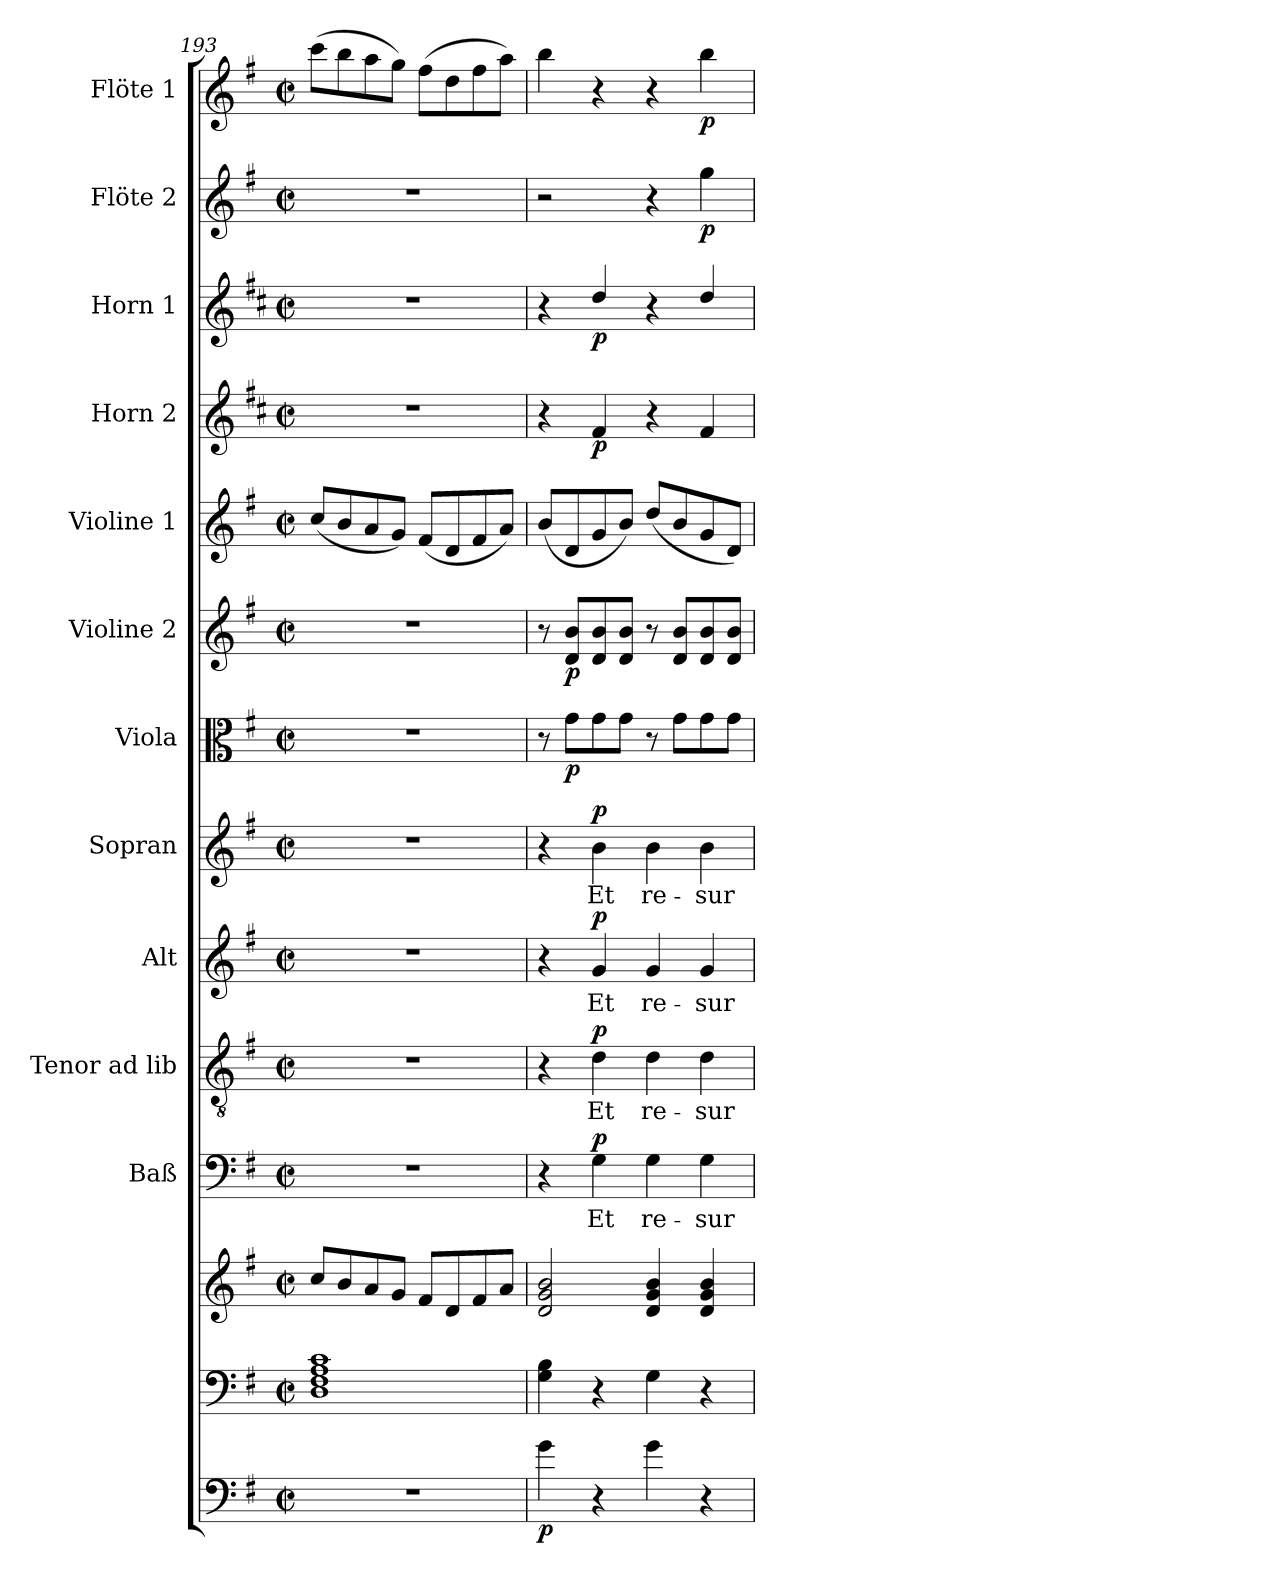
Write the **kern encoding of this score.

**kern	**dynam	**kern	**kern	**kern	**text	**dynam	**kern	**text	**dynam	**kern	**text	**dynam	**kern	**text	**dynam	**kern	**dynam	**kern	**dynam	**kern	**kern	**dynam	**kern	**dynam	**kern	**dynam	**kern	**dynam
*part13	*part13	*part12	*part12	*part11	*part11	*part11	*part10	*part10	*part10	*part9	*part9	*part9	*part8	*part8	*part8	*part7	*part7	*part6	*part6	*part5	*part4	*part4	*part3	*part3	*part2	*part2	*part1	*part1
*staff14	*staff14	*staff13	*staff12	*staff11	*staff11	*staff11	*staff10	*staff10	*staff10	*staff9	*staff9	*staff9	*staff8	*staff8	*staff8	*staff7	*staff7	*staff6	*staff6	*staff5	*staff4	*staff4	*staff3	*staff3	*staff2	*staff2	*staff1	*staff1
*	*	*	*	*I"Baß	*	*	*I"Tenor ad lib	*	*	*I"Alt	*	*	*I"Sopran	*	*	*I"Viola	*	*I"Violine 2	*	*I"Violine 1	*I"Horn 2	*	*I"Horn 1	*	*I"Flöte 2	*	*I"Flöte 1	*
*	*	*	*	*I'Baß	*	*	*I'Ten	*	*	*I'Alt	*	*	*I'Sop	*	*	*I'Vla.	*	*I'Vln. 2	*	*I'Vln. 1	*I'Hrn. 2	*	*I'Hrn. 1	*	*I'Fl. 2	*	*I'Fl. 1	*
*clefF4	*	*clefF4	*clefG2	*clefF4	*	*	*clefGv2	*	*	*clefG2	*	*	*clefG2	*	*	*clefC3	*	*clefG2	*	*clefG2	*clefG2	*	*clefG2	*	*clefG2	*	*clefG2	*
*ITrd7c12	*	*	*	*	*	*	*	*	*	*	*	*	*	*	*	*	*	*	*	*	*ITrd4c7	*	*ITrd4c7	*	*	*	*	*
*k[f#]	*	*k[f#]	*k[f#]	*k[f#]	*	*	*k[f#]	*	*	*k[f#]	*	*	*k[f#]	*	*	*k[f#]	*	*k[f#]	*	*k[f#]	*k[f#]	*	*k[f#]	*	*k[f#]	*	*k[f#]	*
*G:	*	*G:	*G:	*G:	*	*	*G:	*	*	*G:	*	*	*G:	*	*	*G:	*	*G:	*	*G:	*G:	*	*G:	*	*G:	*	*G:	*
*M2/2	*	*M2/2	*M2/2	*M2/2	*	*	*M2/2	*	*	*M2/2	*	*	*M2/2	*	*	*M2/2	*	*M2/2	*	*M2/2	*M2/2	*	*M2/2	*	*M2/2	*	*M2/2	*
*met(c|)	*	*met(c|)	*met(c|)	*met(c|)	*	*	*met(c|)	*	*	*met(c|)	*	*	*met(c|)	*	*	*met(c|)	*	*met(c|)	*	*met(c|)	*met(c|)	*	*met(c|)	*	*met(c|)	*	*met(c|)	*
=193	=193	=193	=193	=193	=193	=193	=193	=193	=193	=193	=193	=193	=193	=193	=193	=193	=193	=193	=193	=193	=193	=193	=193	=193	=193	=193	=193	=193
1r	.	1D 1F# 1A 1c	8cc/L	1r	.	.	1r	.	.	1r	.	.	1r	.	.	1r	.	1r	.	(<8cc/L	1r	.	1r	.	1r	.	(>8ccc\L	.
.	.	.	8b/	.	.	.	.	.	.	.	.	.	.	.	.	.	.	.	.	8b/	.	.	.	.	.	.	8bb\	.
.	.	.	8a/	.	.	.	.	.	.	.	.	.	.	.	.	.	.	.	.	8a/	.	.	.	.	.	.	8aa\	.
.	.	.	8g/J	.	.	.	.	.	.	.	.	.	.	.	.	.	.	.	.	8g/J)	.	.	.	.	.	.	8gg\J)	.
.	.	.	8f#/L	.	.	.	.	.	.	.	.	.	.	.	.	.	.	.	.	(<8f#/L	.	.	.	.	.	.	(>8ff#\L	.
.	.	.	8d/	.	.	.	.	.	.	.	.	.	.	.	.	.	.	.	.	8d/	.	.	.	.	.	.	8dd\	.
.	.	.	8f#/	.	.	.	.	.	.	.	.	.	.	.	.	.	.	.	.	8f#/	.	.	.	.	.	.	8ff#\	.
.	.	.	8a/J	.	.	.	.	.	.	.	.	.	.	.	.	.	.	.	.	8a/J)	.	.	.	.	.	.	8aa\J)	.
=194	=194	=194	=194	=194	=194	=194	=194	=194	=194	=194	=194	=194	=194	=194	=194	=194	=194	=194	=194	=194	=194	=194	=194	=194	=194	=194	=194	=194
!	!LO:DY:b	!	!	!	!	!	!	!	!	!	!	!	!	!	!	!	!	!	!	!	!	!	!	!	!	!	!	!
4G\	p	4G\ 4B\	2d/ 2g/ 2b/	4r	.	.	4r	.	.	4r	.	.	4r	.	.	8r	.	8r	.	(<8b/L	4r	.	4r	.	2r	.	4bb\	.
!	!	!	!	!	!	!	!	!	!	!	!	!	!	!	!	!	!LO:DY:b	!	!LO:DY:b	!	!	!	!	!	!	!	!	!
.	.	.	.	.	.	.	.	.	.	.	.	.	.	.	.	8g\L	p	8d/ 8b/L	p	8d/	.	.	.	.	.	.	.	.
!	!	!	!	!	!LO:LY:b	!LO:DY:a	!	!LO:LY:b	!LO:DY:a	!	!LO:LY:b	!LO:DY:a	!	!LO:LY:b	!LO:DY:a	!	!	!	!	!	!	!LO:DY:b	!	!LO:DY:b	!	!	!	!
4r	.	4r	.	4G\	Et	p	4d\	Et	p	4g/	Et	p	4b\	Et	p	8g\	.	8d/ 8b/	.	8g/	4B/	p	4g/	p	.	.	4r	.
.	.	.	.	.	.	.	.	.	.	.	.	.	.	.	.	8g\J	.	8d/ 8b/J	.	8b/J)	.	.	.	.	.	.	.	.
!	!	!	!	!	!LO:LY:b	!	!	!LO:LY:b	!	!	!LO:LY:b	!	!	!LO:LY:b	!	!	!	!	!	!	!	!	!	!	!	!	!	!
4G\	.	4G\	4d/ 4g/ 4b/	4G\	re-	.	4d\	re-	.	4g/	re-	.	4b\	re-	.	8r	.	8r	.	(<8dd/L	4r	.	4r	.	4r	.	4r	.
.	.	.	.	.	.	.	.	.	.	.	.	.	.	.	.	8g\L	.	8d/ 8b/L	.	8b/	.	.	.	.	.	.	.	.
!	!	!	!	!	!LO:LY:b	!	!	!LO:LY:b	!	!	!LO:LY:b	!	!	!LO:LY:b	!	!	!	!	!	!	!	!	!	!	!	!LO:DY:b	!	!LO:DY:b
4r	.	4r	4d/ 4g/ 4b/	4G\	-sur-	.	4d\	-sur-	.	4g/	-sur-	.	4b\	-sur-	.	8g\	.	8d/ 8b/	.	8g/	4B/	.	4g/	.	4gg\	p	4bb\	p
.	.	.	.	.	.	.	.	.	.	.	.	.	.	.	.	8g\J	.	8d/ 8b/J	.	8d/J)	.	.	.	.	.	.	.	.
=	=	=	=	=	=	=	=	=	=	=	=	=	=	=	=	=	=	=	=	=	=	=	=	=	=	=	=	=
*-	*-	*-	*-	*-	*-	*-	*-	*-	*-	*-	*-	*-	*-	*-	*-	*-	*-	*-	*-	*-	*-	*-	*-	*-	*-	*-	*-	*-
